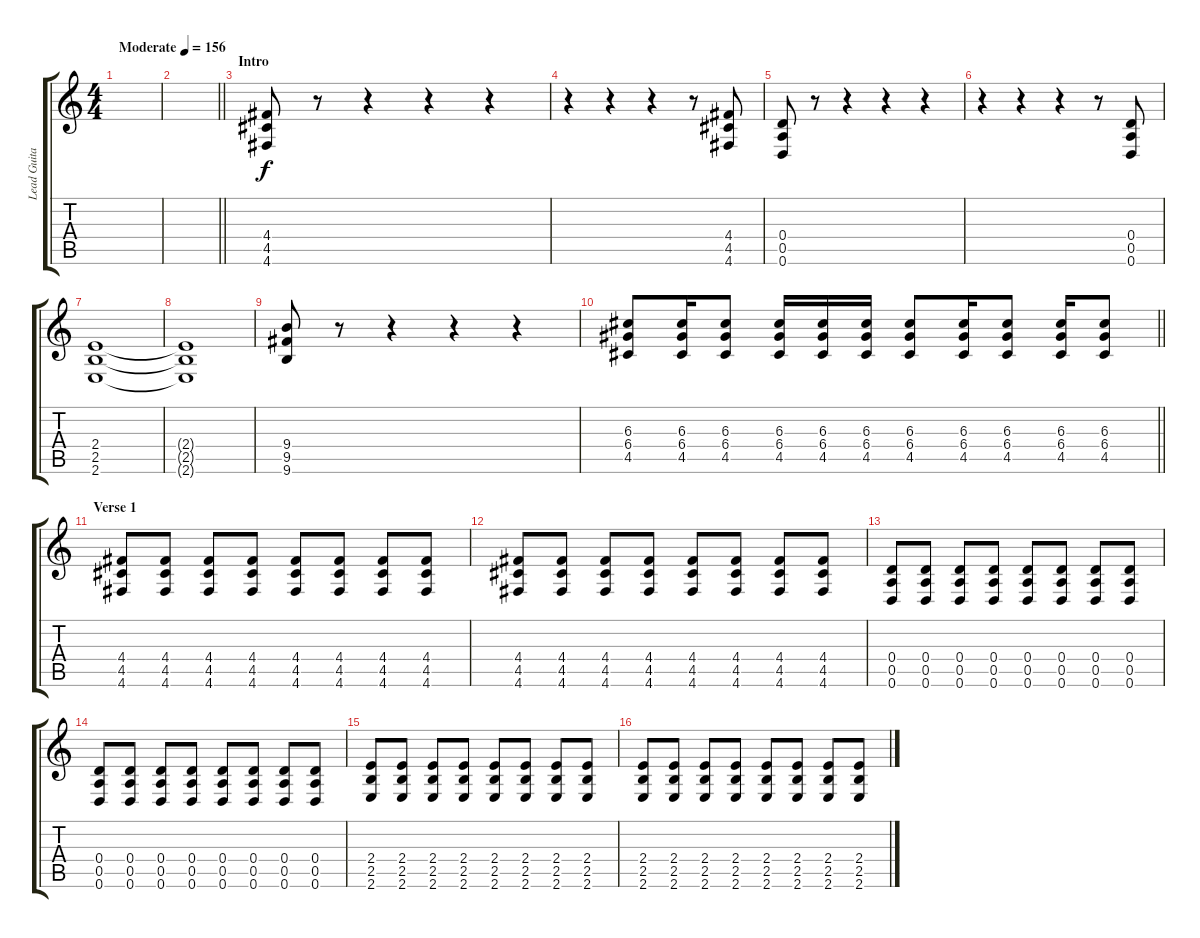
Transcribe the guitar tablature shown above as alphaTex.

\track ("Lead Guitar" "Lead Guita") {instrument distortionguitar}
\staff {score tabs}
\tuning (E4 B3 G3 D3 A2 D2) {hide}
\ts (4 4)
\tempo (156 "Moderate")
\clef g2
\ks c
|
\barLineRight lightlight
|
\section ("" "Intro")
(4.4 4.5 4.6).8 r.8 r.4 r.4 r.4 |
r.4 r.4 r.4 r.8 (4.4 4.5 4.6).8 |
(0.4 0.5 0.6).8 r.8 r.4 r.4 r.4 |
r.4 r.4 r.4 r.8 (0.4 0.5 0.6).8 |
(2.4 2.5 2.6).1 |
(2.4{t} 2.5{t} 2.6{t}).1 |
(9.4 9.5 9.6).8 r.8 r.4 r.4 r.4 |
\barLineRight lightlight
(6.3 6.4 4.5).8 (6.3 6.4 4.5).16 (6.3 6.4 4.5).8 (6.3 6.4 4.5).16 (6.3 6.4 4.5).16 (6.3 6.4 4.5).16 (6.3 6.4 4.5).8 (6.3 6.4 4.5).16 (6.3 6.4 4.5).8 (6.3 6.4 4.5).16 (6.3 6.4 4.5).8 |
\section ("" "Verse 1")
(4.4 4.5 4.6).8 (4.4 4.5 4.6).8 (4.4 4.5 4.6).8 (4.4 4.5 4.6).8 (4.4 4.5 4.6).8 (4.4 4.5 4.6).8 (4.4 4.5 4.6).8 (4.4 4.5 4.6).8 |
(4.4 4.5 4.6).8 (4.4 4.5 4.6).8 (4.4 4.5 4.6).8 (4.4 4.5 4.6).8 (4.4 4.5 4.6).8 (4.4 4.5 4.6).8 (4.4 4.5 4.6).8 (4.4 4.5 4.6).8 |
(0.4 0.5 0.6).8 (0.4 0.5 0.6).8 (0.4 0.5 0.6).8 (0.4 0.5 0.6).8 (0.4 0.5 0.6).8 (0.4 0.5 0.6).8 (0.4 0.5 0.6).8 (0.4 0.5 0.6).8 |
(0.4 0.5 0.6).8 (0.4 0.5 0.6).8 (0.4 0.5 0.6).8 (0.4 0.5 0.6).8 (0.4 0.5 0.6).8 (0.4 0.5 0.6).8 (0.4 0.5 0.6).8 (0.4 0.5 0.6).8 |
(2.4 2.5 2.6).8 (2.4 2.5 2.6).8 (2.4 2.5 2.6).8 (2.4 2.5 2.6).8 (2.4 2.5 2.6).8 (2.4 2.5 2.6).8 (2.4 2.5 2.6).8 (2.4 2.5 2.6).8 |
(2.4 2.5 2.6).8 (2.4 2.5 2.6).8 (2.4 2.5 2.6).8 (2.4 2.5 2.6).8 (2.4 2.5 2.6).8 (2.4 2.5 2.6).8 (2.4 2.5 2.6).8 (2.4 2.5 2.6).8
